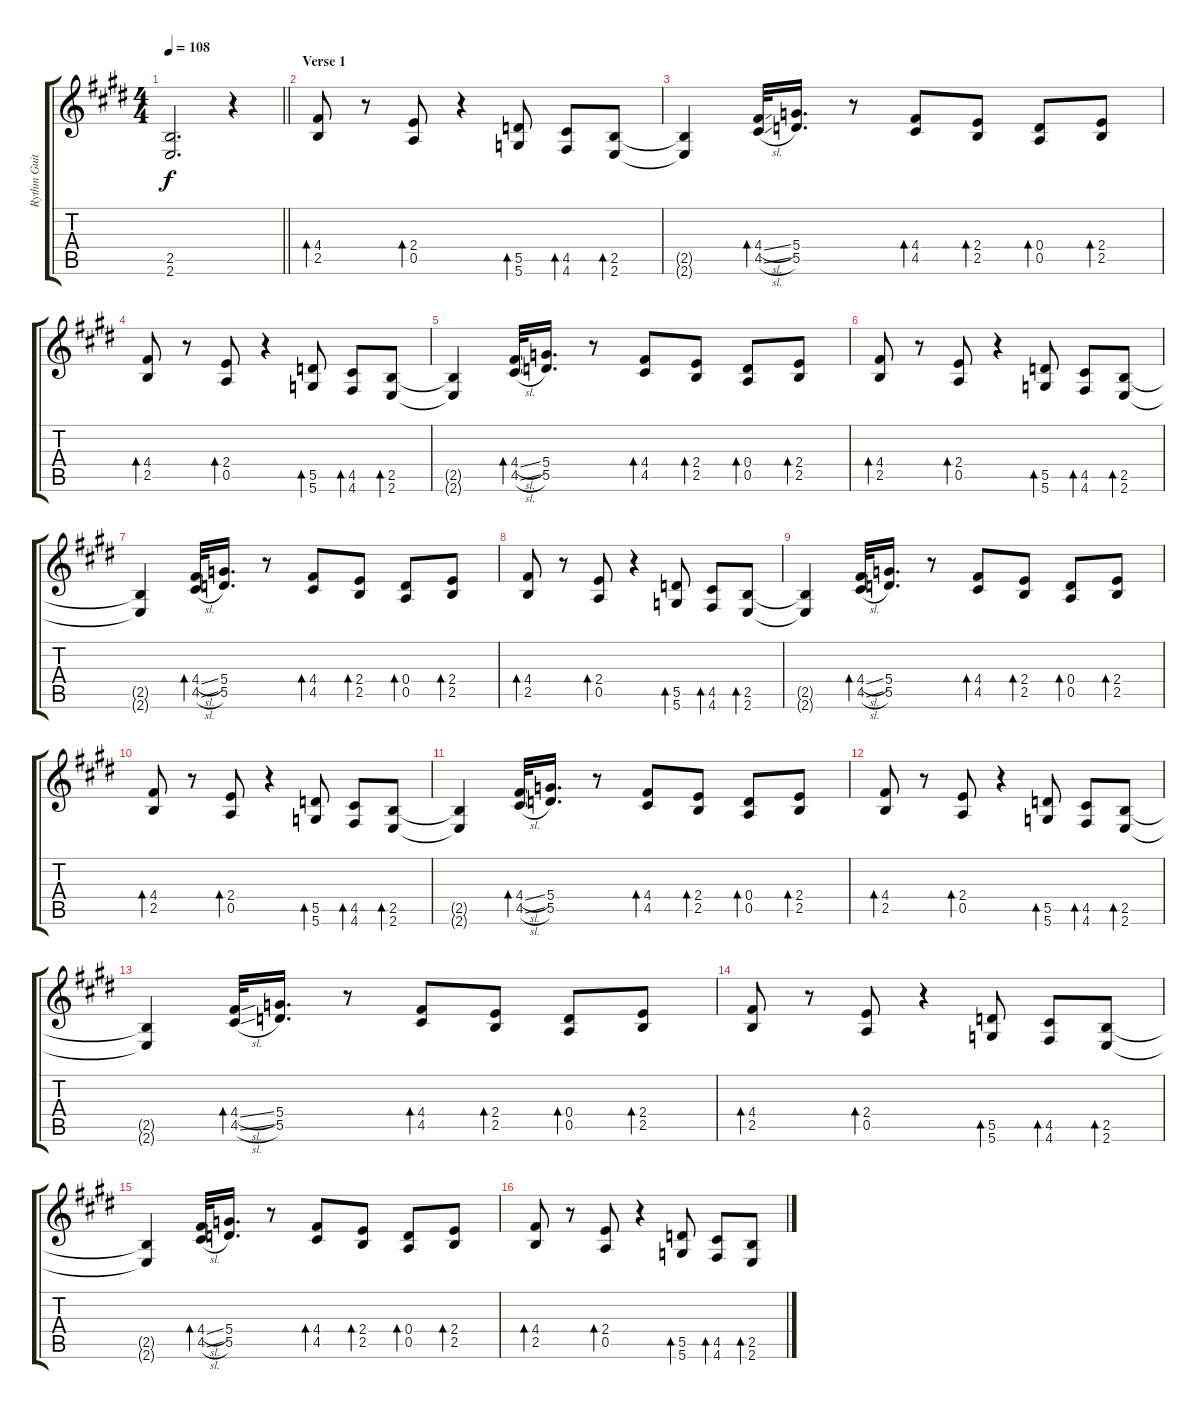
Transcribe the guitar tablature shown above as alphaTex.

\track ("Rythm Guitar-left" "Rythm Guit") {instrument acousticguitarsteel}
\staff {score tabs}
\tuning (E4 B3 G3 D3 A2 D2) {hide}
\ts (4 4)
\tempo 108
\clef g2
\barLineRight lightlight
\ks e
(2.5{t} 2.6{t}).2{d dy f} r.4 |
\section ("" "Verse 1")
(4.4 2.5).8{bd 120} r.8 (2.4 0.5).8{bd 120} r.4 (5.5 5.6).8{bd 60} (4.5 4.6).8{bd 60} (2.5 2.6).8{bd 60} |
(2.5{t} 2.6{t}).4 (4.4{sl} 4.5{sl}).32{bd 60} (5.4 5.5).16{d} r.8 (4.4 4.5).8{bd 120} (2.4 2.5).8{bd 120} (0.4 0.5).8{bd 120} (2.4 2.5).8{bd 120} |
(4.4 2.5).8{bd 120} r.8 (2.4 0.5).8{bd 120} r.4 (5.5 5.6).8{bd 60} (4.5 4.6).8{bd 60} (2.5 2.6).8{bd 60} |
(2.5{t} 2.6{t}).4 (4.4{sl} 4.5{sl}).32{bd 60} (5.4 5.5).16{d} r.8 (4.4 4.5).8{bd 120} (2.4 2.5).8{bd 120} (0.4 0.5).8{bd 120} (2.4 2.5).8{bd 120} |
(4.4 2.5).8{bd 120} r.8 (2.4 0.5).8{bd 120} r.4 (5.5 5.6).8{bd 60} (4.5 4.6).8{bd 60} (2.5 2.6).8{bd 60} |
(2.5{t} 2.6{t}).4 (4.4{sl} 4.5{sl}).32{bd 60} (5.4 5.5).16{d} r.8 (4.4 4.5).8{bd 120} (2.4 2.5).8{bd 120} (0.4 0.5).8{bd 120} (2.4 2.5).8{bd 120} |
(4.4 2.5).8{bd 120} r.8 (2.4 0.5).8{bd 120} r.4 (5.5 5.6).8{bd 60} (4.5 4.6).8{bd 60} (2.5 2.6).8{bd 60} |
(2.5{t} 2.6{t}).4 (4.4{sl} 4.5{sl}).32{bd 60} (5.4 5.5).16{d} r.8 (4.4 4.5).8{bd 120} (2.4 2.5).8{bd 120} (0.4 0.5).8{bd 120} (2.4 2.5).8{bd 120} |
(4.4 2.5).8{bd 120} r.8 (2.4 0.5).8{bd 120} r.4 (5.5 5.6).8{bd 60} (4.5 4.6).8{bd 60} (2.5 2.6).8{bd 60} |
(2.5{t} 2.6{t}).4 (4.4{sl} 4.5{sl}).32{bd 60} (5.4 5.5).16{d} r.8 (4.4 4.5).8{bd 120} (2.4 2.5).8{bd 120} (0.4 0.5).8{bd 120} (2.4 2.5).8{bd 120} |
(4.4 2.5).8{bd 120} r.8 (2.4 0.5).8{bd 120} r.4 (5.5 5.6).8{bd 60} (4.5 4.6).8{bd 60} (2.5 2.6).8{bd 60} |
(2.5{t} 2.6{t}).4 (4.4{sl} 4.5{sl}).32{bd 60} (5.4 5.5).16{d} r.8 (4.4 4.5).8{bd 120} (2.4 2.5).8{bd 120} (0.4 0.5).8{bd 120} (2.4 2.5).8{bd 120} |
(4.4 2.5).8{bd 120} r.8 (2.4 0.5).8{bd 120} r.4 (5.5 5.6).8{bd 60} (4.5 4.6).8{bd 60} (2.5 2.6).8{bd 60} |
(2.5{t} 2.6{t}).4 (4.4{sl} 4.5{sl}).32{bd 60} (5.4 5.5).16{d} r.8 (4.4 4.5).8{bd 120} (2.4 2.5).8{bd 120} (0.4 0.5).8{bd 120} (2.4 2.5).8{bd 120} |
(4.4 2.5).8{bd 120} r.8 (2.4 0.5).8{bd 120} r.4 (5.5 5.6).8{bd 60} (4.5 4.6).8{bd 60} (2.5 2.6).8{bd 60}
